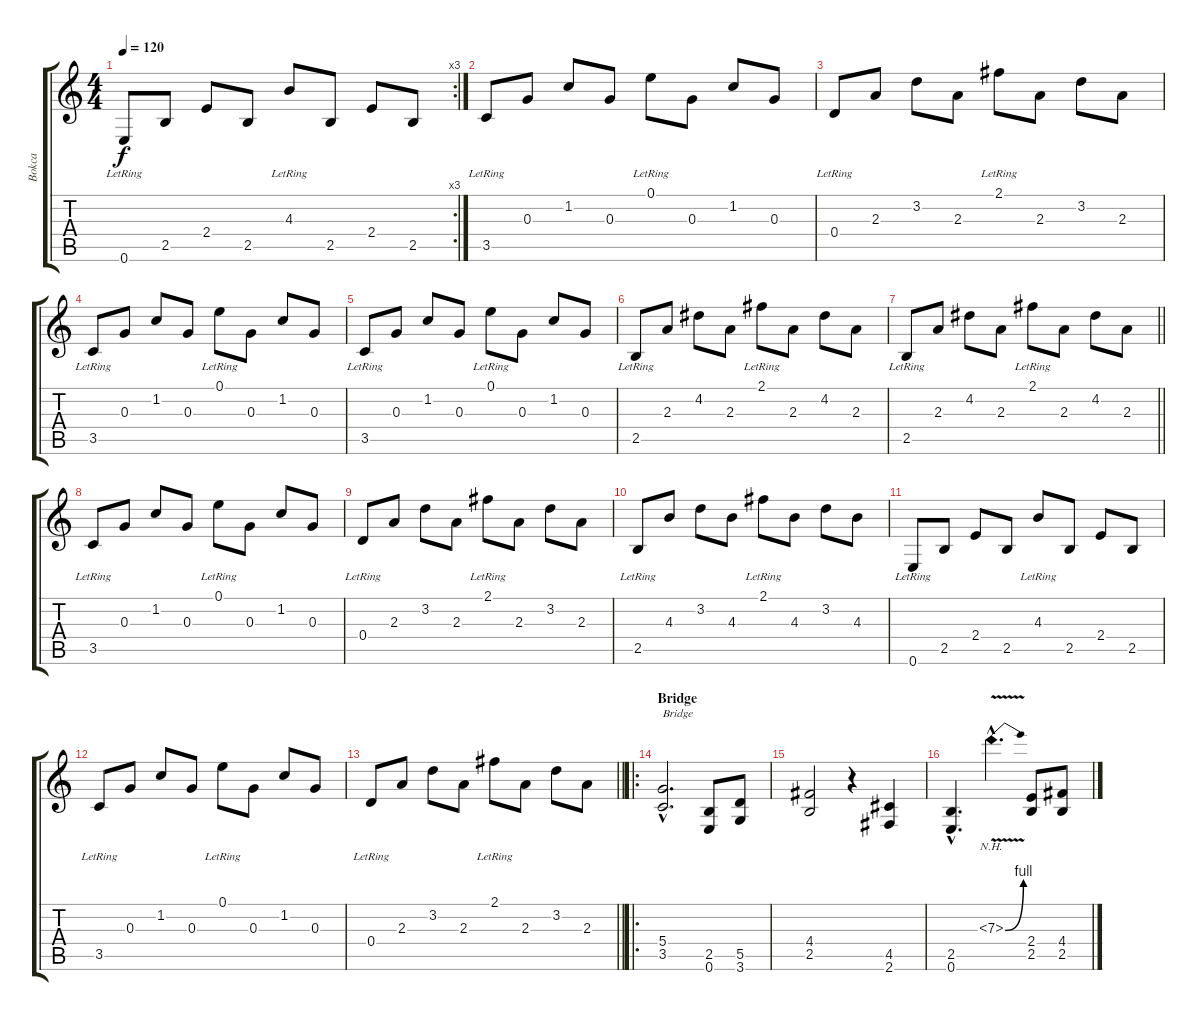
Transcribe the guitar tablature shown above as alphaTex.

\track ("Bokca" "Bokca") {instrument acousticguitarnylon}
\staff {score tabs}
\tuning (E4 B3 G3 D3 A2 E2) {hide}
\rc 3
\ts (4 4)
\tempo 120
\clef g2
\ks c
0.6{lr}.8{dy f} 2.5.8 2.4.8 2.5.8 4.3{lr}.8 2.5.8 2.4.8 2.5.8 |
3.5{lr}.8 0.3.8 1.2.8 0.3.8 0.1{lr}.8 0.3.8 1.2.8 0.3.8 |
0.4{lr}.8 2.3.8 3.2.8 2.3.8 2.1{lr}.8 2.3.8 3.2.8 2.3.8 |
3.5{lr}.8 0.3.8 1.2.8 0.3.8 0.1{lr}.8 0.3.8 1.2.8 0.3.8 |
3.5{lr}.8 0.3.8 1.2.8 0.3.8 0.1{lr}.8 0.3.8 1.2.8 0.3.8 |
2.5{lr}.8 2.3.8 4.2.8 2.3.8 2.1{lr}.8 2.3.8 4.2.8 2.3.8 |
\barLineRight lightlight
2.5{lr}.8 2.3.8 4.2.8 2.3.8 2.1{lr}.8 2.3.8 4.2.8 2.3.8 |
3.5{lr}.8 0.3.8 1.2.8 0.3.8 0.1{lr}.8 0.3.8 1.2.8 0.3.8 |
0.4{lr}.8 2.3.8 3.2.8 2.3.8 2.1{lr}.8 2.3.8 3.2.8 2.3.8 |
2.5{lr}.8 4.3.8 3.2.8 4.3.8 2.1{lr}.8 4.3.8 3.2.8 4.3.8 |
0.6{lr}.8 2.5.8 2.4.8 2.5.8 4.3{lr}.8 2.5.8 2.4.8 2.5.8 |
3.5{lr}.8 0.3.8 1.2.8 0.3.8 0.1{lr}.8 0.3.8 1.2.8 0.3.8 |
\barLineRight lightlight
0.4{lr}.8 2.3.8 3.2.8 2.3.8 2.1{lr}.8 2.3.8 3.2.8 2.3.8 |
\ro
\section ("" "Bridge")
(5.4{hac} 3.5{hac}).2{d txt "Bridge" volume 12 instrument overdrivenguitar} (2.5 0.6).8 (5.5 3.6).8 |
(4.4 2.5).2 r.4 (4.5 2.6).4 |
(2.5{hac} 0.6{hac}).4{d} 7.3{be (bend 0 0 60 4) nh v hac}.4{d} (2.4 2.5).8 (4.4 2.5).8
